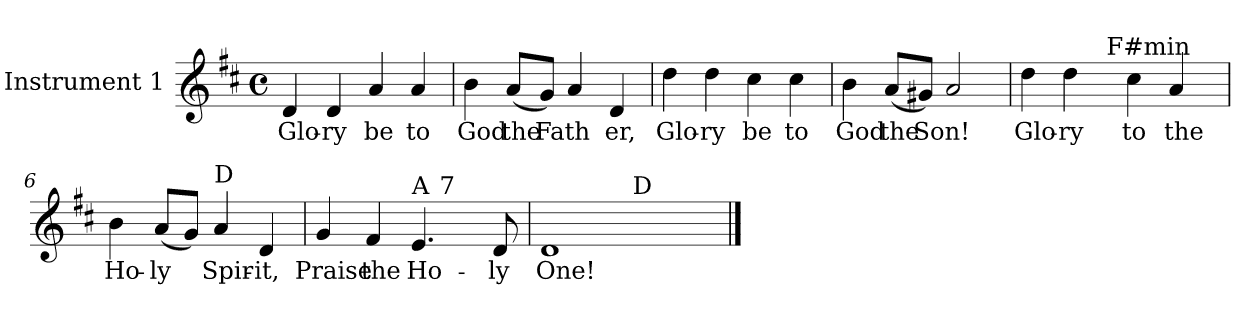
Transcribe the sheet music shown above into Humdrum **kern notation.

**kern	**text
*part1	*part1
*staff1	*staff1
*I"Instrument 1	*
!!LO:PB:g=z
*stria5	*
*clefG2	*
*k[f#c#]	*
*D:	*
*M4/4	*
*met(c)	*
=1	=1
!	!LO:LY:b:cj
4d/	Glo-
!	!LO:LY:b:cj
4d/	-ry
!	!LO:LY:b:cj
4a/	be
!	!LO:LY:b:cj
4a/	to
=2	=2
!	!LO:LY:b:cj
4b\	God
!	!LO:LY:b:cj
(<8a/L	the
!	!LO:LY:b:cj
8g/J)	Fath-
!	!LO:LY:b:cj
4a/	--
!	!LO:LY:b:cj
4d/	-er,
=3	=3
!	!LO:LY:b:cj
4dd\	Glo-
!	!LO:LY:b:cj
4dd\	-ry
!	!LO:LY:b:cj
4cc#\	be
!	!LO:LY:b:cj
4cc#\	to
=4	=4
!	!LO:LY:b:cj
4b\	God
!	!LO:LY:b:cj
(<8a/L	the
!	!LO:LY:b:cj
8g#X/J)	Son!
!	!LO:LY:b:cj
2a/	.
!!LO:LB:g=z
=5	=5
!LO:TX:a:t=B min	!
!	!LO:LY:b:cj
*^	*
4dd\	4ryy	Glo-
!	!	!LO:LY:b:cj
4dd\	8ryy	-ry
.	32.ryy	.
!	!LO:TX:a:t=F#min	!
.	2ryy	.
!	!	!LO:LY:b:cj
4cc#\	.	to
!	!	!LO:LY:b:cj
4a/	.	the
.	16ryy	.
.	64ryy	.
=6	=6	=6
!LO:TX:a:t=G	!	!
!	!	!LO:LY:b:cj
*v	*v	*
4b\	Ho-
!	!LO:LY:b:cj
(<8a/L	-ly
!	!LO:LY:b:cj
8g/J)	.
!LO:TX:a:t=D	!
!	!LO:LY:b:cj
4a/	Spir-
!	!LO:LY:b:cj
4d/	-it,
=7	=7
!LO:TX:a:t=G	!
!	!LO:LY:b:cj
*^	*
4g/	2ryy	Praise
!	!	!LO:LY:b:cj
4f#/	.	the
!LO:TX:a:t=A	!	!
!	!	!LO:LY:b:cj
4.e/	16..ryy	Ho-
!	!LO:TX:a:t=7	!
.	4ryy	.
.	8ryy	.
!	!	!LO:LY:b:cj
8d/	.	-ly
.	64ryy	.
=8	=8	=8
!	!	!LO:LY:b:cj
1d	4ryy	One!
.	8ryy	.
.	32.ryy	.
!	!LO:TX:a:t=D	!
.	2ryy	.
.	16ryy	.
.	64ryy	.
*v	*v	*
==	==
*-	*-
